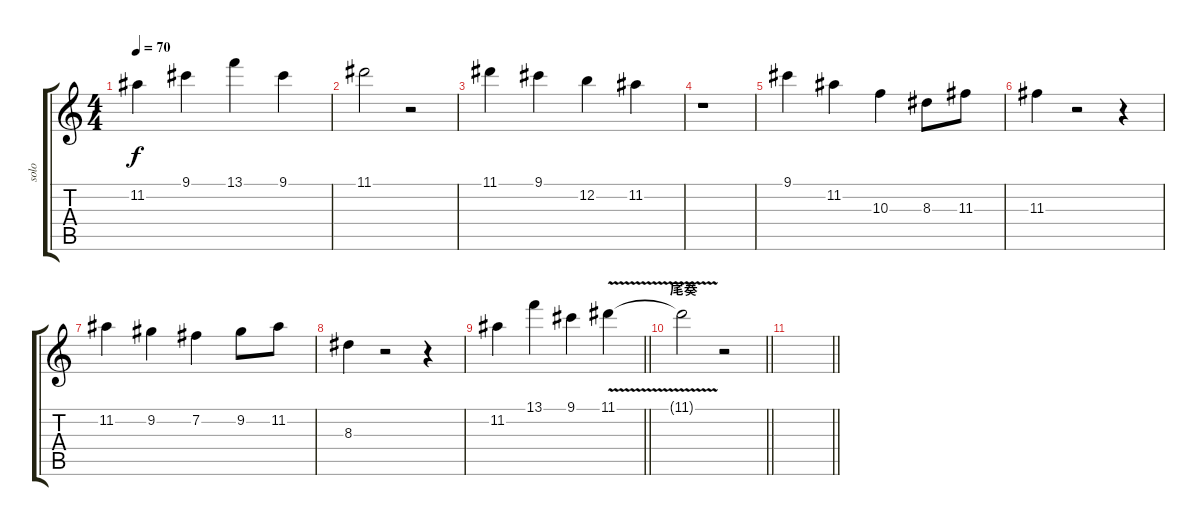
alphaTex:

\track ("solo" "solo") {instrument distortionguitar}
\staff {score tabs}
\tuning (E4 B3 G3 D3 A2 E2) {hide}
\ts (4 4)
\tempo 70
\clef g2
\ks c
11.2.4{dy f} 9.1.4 13.1.4 9.1.4 |
11.1.2 r.2 |
11.1.4 9.1.4 12.2.4 11.2.4 |
r.1 |
9.1.4 11.2.4 10.3.4 8.3.8 11.3.8 |
11.3.4 r.2 r.4 |
11.2.4 9.2.4 7.2.4 9.2.8 11.2.8 |
8.3.4 r.2 r.4 |
\barLineRight lightlight
11.2.4 13.1.4 9.1.4 11.1{v}.4 |
\section ("" "尾奏")
\barLineRight lightlight
11.1{t}.2 r.2 |
\barLineRight lightlight
